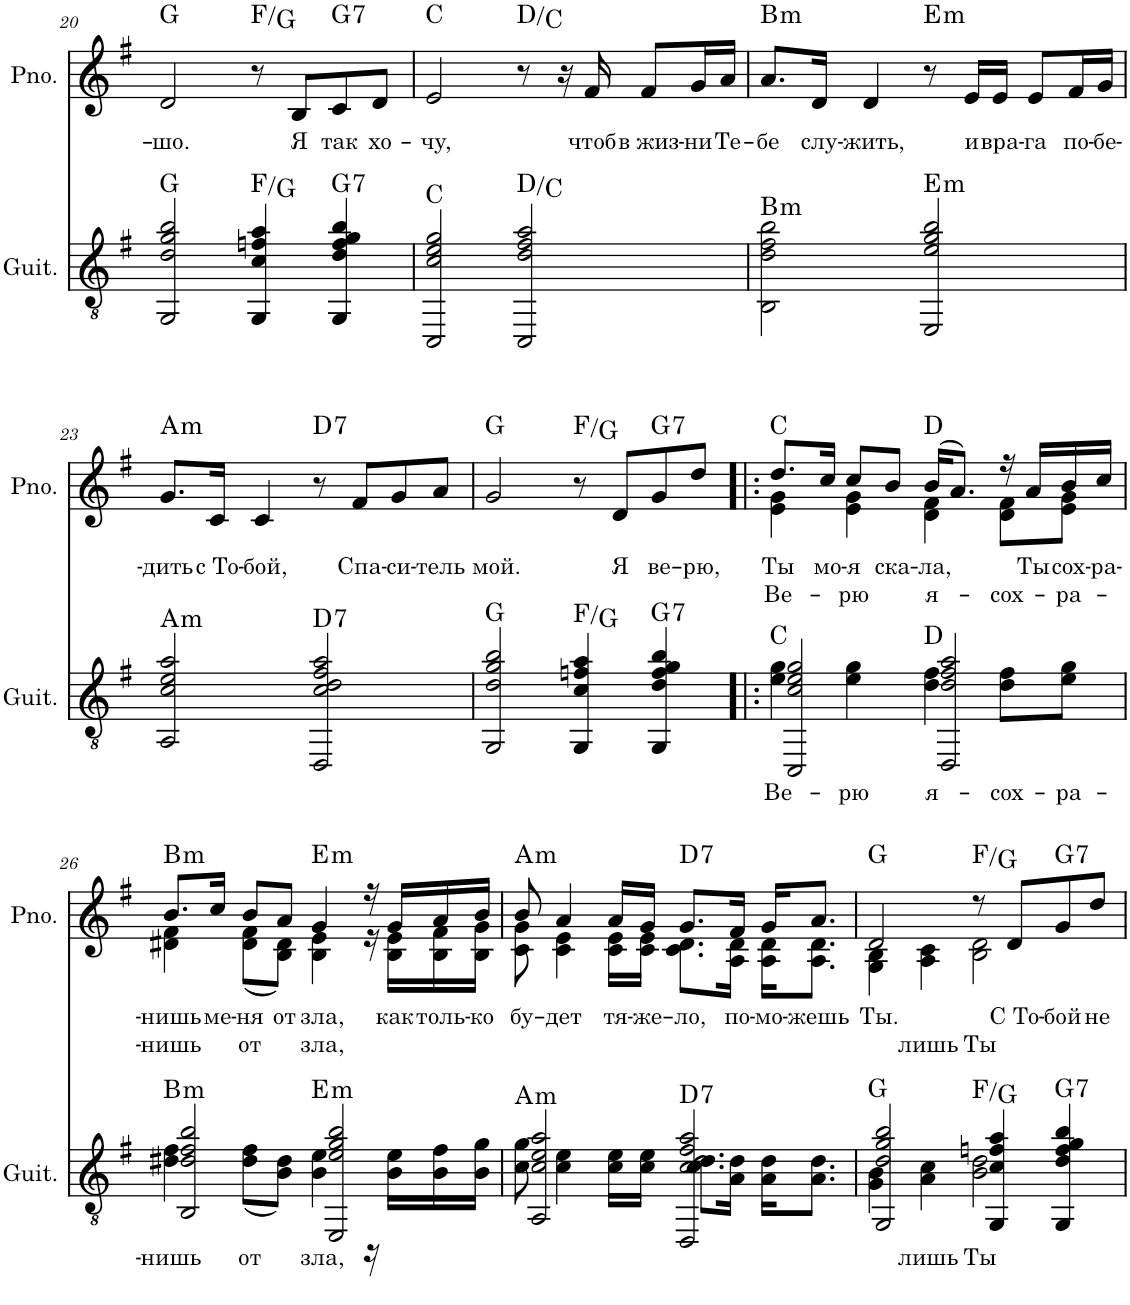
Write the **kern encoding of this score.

**kern	**text	**text	**harte	**kern	**text	**text	**harte
*part2	*part2	*part2	*part2	*part1	*part1	*part1	*part1
*staff2	*staff2	*staff2	*	*staff1	*staff1	*staff1	*
*I"Acoustic Guitar	*	*	*	*I"Piano	*	*	*
*I'Guit.	*	*	*	*I'Pno.	*	*	*
!!LO:PB:g=z
*clefGv2	*	*	*	*clefG2	*	*	*
*k[f#]	*	*	*	*k[f#]	*	*	*
*M4/4	*	*	*	*M4/4	*	*	*
=20	=20	=20	=20	=20	=20	=20	=20
!	!	!	!	!	!LO:LY:b	!	!
2GG/ 2d/ 2g/ 2b/	.	.	G:maj	2d/	-шо.	.	G:maj
4GG/ 4c/ 4fn/ 4a/	.	.	F:maj/2	8r	.	.	F:maj/2
!	!	!	!	!	!LO:LY:b	!	!
.	.	.	.	8B/L	Я	.	.
!	!	!	!LO:H:kt=7	!	!LO:LY:b	!	!LO:H:kt=7
4GG/ 4d/ 4f/ 4g/ 4b/	.	.	G:7	8c/	так	.	G:7
!	!	!	!	!	!LO:LY:b	!	!
.	.	.	.	8d/J	хо-	.	.
=21	=21	=21	=21	=21	=21	=21	=21
!	!	!	!	!	!LO:LY:b	!	!
2CC/ 2c/ 2e/ 2g/	.	.	C:maj	2e/	-чу,	.	C:maj
2CC/ 2d/ 2f#/ 2a/	.	.	D:maj/b7	8r	.	.	D:maj/b7
.	.	.	.	16r	.	.	.
!	!	!	!	!	!LO:LY:b	!	!
.	.	.	.	16f#/	чтоб	.	.
!	!	!	!	!	!LO:LY:b	!	!
.	.	.	.	8f#/L	в жиз-	.	.
!	!	!	!	!	!LO:LY:b	!	!
.	.	.	.	16g/L	-ни	.	.
!	!	!	!	!	!LO:LY:b	!	!
.	.	.	.	16a/JJ	Те-	.	.
=22	=22	=22	=22	=22	=22	=22	=22
!	!	!	!LO:H:kt=m	!	!LO:LY:b	!	!LO:H:kt=m
2BB\ 2d\ 2f#\ 2b\	.	.	B:min	8.a/L	-бе	.	B:min
!	!	!	!	!	!LO:LY:b	!	!
.	.	.	.	16d/Jk	слу-	.	.
!	!	!	!	!	!LO:LY:b	!	!
.	.	.	.	4d/	-жить,	.	.
!	!	!	!LO:H:kt=m	!	!	!	!LO:H:kt=m
2EE/ 2e/ 2g/ 2b/	.	.	E:min	8r	.	.	E:min
!	!	!	!	!	!LO:LY:b	!	!
.	.	.	.	16e/LL	и	.	.
!	!	!	!	!	!LO:LY:b	!	!
.	.	.	.	16e/JJ	вра-	.	.
!	!	!	!	!	!LO:LY:b	!	!
.	.	.	.	8e/L	-га	.	.
!	!	!	!	!	!LO:LY:b	!	!
.	.	.	.	16f#/L	по-	.	.
!	!	!	!	!	!LO:LY:b	!	!
.	.	.	.	16g/JJ	-бе-	.	.
!!LO:LB:g=z
=23	=23	=23	=23	=23	=23	=23	=23
!	!	!	!LO:H:kt=m	!	!LO:LY:b	!	!LO:H:kt=m
2AA/ 2c/ 2e/ 2a/	.	.	A:min	8.g/L	-дить	.	A:min
!	!	!	!	!	!LO:LY:b	!	!
.	.	.	.	16c/Jk	с То-	.	.
!	!	!	!	!	!LO:LY:b	!	!
.	.	.	.	4c/	-бой,	.	.
!	!	!	!LO:H:kt=7	!	!	!	!LO:H:kt=7
2DD/ 2c/ 2d/ 2f#/ 2a/	.	.	D:7	8r	.	.	D:7
!	!	!	!	!	!LO:LY:b	!	!
.	.	.	.	8f#/L	Спа-	.	.
!	!	!	!	!	!LO:LY:b	!	!
.	.	.	.	8g/	-си-	.	.
!	!	!	!	!	!LO:LY:b	!	!
.	.	.	.	8a/J	-тель	.	.
=24	=24	=24	=24	=24	=24	=24	=24
!	!	!	!	!	!LO:LY:b	!	!
2GG/ 2d/ 2g/ 2b/	.	.	G:maj	2g/	мой.	.	G:maj
4GG/ 4c/ 4fn/ 4a/	.	.	F:maj/2	8r	.	.	F:maj/2
!	!	!	!	!	!LO:LY:b	!	!
.	.	.	.	8d/L	Я	.	.
!	!	!	!LO:H:kt=7	!	!LO:LY:b	!	!LO:H:kt=7
4GG/ 4d/ 4f/ 4g/ 4b/	.	.	G:7	8g/	ве-	.	G:7
!	!	!	!	!	!LO:LY:b	!	!
.	.	.	.	8dd/J	-рю,	.	.
=25!|:	=25!|:	=25!|:	=25!|:	=25!|:	=25!|:	=25!|:	=25!|:
*^	*	*	*	*	*	*	*
!	!	!	!LO:LY:b	!	!	!LO:LY:b	!	!
*	*	*	*	*	*^	*	*	*
!	!	!	!	!	!	!	!	!LO:LY:b	!
2CC/ 2c/ 2e/ 2g/	4e\ 4g\	.	Ве-	C:maj	8.dd/L	4e\ 4g\	.	Ве-	C:maj
!	!	!	!	!	!	!	!LO:LY:b	!	!
.	.	.	.	.	16cc/Jk	.	мо-	.	.
!	!	!	!LO:LY:b	!	!	!	!LO:LY:b	!	!
!	!	!	!	!	!	!	!	!LO:LY:b	!
.	4e\ 4g\	.	-рю	.	8cc/L	4e\ 4g\	.	-рю	.
!	!	!	!	!	!	!	!LO:LY:b	!	!
.	.	.	.	.	8b/J	.	ска-	.	.
!	!	!	!LO:LY:b	!	!	!	!LO:LY:b	!	!
!	!	!	!	!	!	!	!	!LO:LY:b	!
2DD/ 2d/ 2f#/ 2a/	4d\ 4f#\	.	я-	D:maj	(16b/KL	4d\ 4f#\	.	я-	D:maj
.	.	.	.	.	8.a/J)	.	.	.	.
!	!	!	!LO:LY:b	!	!	!	!	!LO:LY:b	!
.	8d\ 8f#\L	.	-сох-	.	16r	8d\ 8f#\L	.	-сох-	.
!	!	!	!	!	!	!	!LO:LY:b	!	!
.	.	.	.	.	16a/LL	.	Ты	.	.
!	!	!	!LO:LY:b	!	!	!	!LO:LY:b	!	!
!	!	!	!	!	!	!	!	!LO:LY:b	!
.	8e\ 8g\J	.	-ра-	.	16b/	8e\ 8g\J	.	-ра-	.
!	!	!	!	!	!	!	!LO:LY:b	!	!
.	.	.	.	.	16cc/JJ	.	-ра-	.	.
!!LO:LB:g=z	!!
=26	=26	=26	=26	=26	=26	=26	=26	=26	=26
!	!	!	!LO:LY:b	!	!	!	!LO:LY:b	!	!
!	!	!	!	!LO:H:kt=m	!	!	!	!LO:LY:b	!LO:H:kt=m
2BB/ 2d/ 2f#/ 2b/	4d#X\ 4f#\	.	-нишь	B:min	8.b/L	4d#X\ 4f#\	.	-нишь	B:min
!	!	!	!	!	!	!	!LO:LY:b	!	!
.	.	.	.	.	16cc/Jk	.	ме-	.	.
!	!	!	!LO:LY:b	!	!	!	!LO:LY:b	!	!
!	!	!	!	!	!	!	!	!LO:LY:b	!
.	(8d#\ 8f#\L	.	от	.	8b/L	(8d#\ 8f#\L	.	от	.
!	!	!	!	!	!	!	!LO:LY:b	!	!
.	8B\ 8d#\J)	.	.	.	8a/J	8B\ 8d#\J)	от	.	.
!	!	!	!LO:LY:b	!	!	!	!LO:LY:b	!	!
!	!	!	!	!LO:H:kt=m	!	!	!	!LO:LY:b	!LO:H:kt=m
2EE/ 2e/ 2g/ 2b/	4B\ 4e\	.	зла,	E:min	4g/	4B\ 4e\	.	зла,	E:min
.	16r	.	.	.	16r	16r	.	.	.
!	!	!	!	!	!	!	!LO:LY:b	!	!
.	16B\ 16e\LL	.	.	.	16g/LL	16B\ 16e\LL	как	.	.
!	!	!	!	!	!	!	!LO:LY:b	!	!
.	16B\ 16f#\	.	.	.	16a/	16B\ 16f#\	толь-	.	.
!	!	!	!	!	!	!	!LO:LY:b	!	!
.	16B\ 16g\JJ	.	.	.	16b/JJ	16B\ 16g\JJ	-ко	.	.
=27	=27	=27	=27	=27	=27	=27	=27	=27	=27
!	!	!	!	!LO:H:kt=m	!	!	!LO:LY:b	!	!LO:H:kt=m
2AA/ 2c/ 2e/ 2a/	8c\ 8g\	.	.	A:min	8b/	8c\ 8g\	бу-	.	A:min
!	!	!	!	!	!	!	!LO:LY:b	!	!
.	4c\ 4e\	.	.	.	4a/	4c\ 4e\	-дет	.	.
!	!	!	!	!	!	!	!LO:LY:b	!	!
.	16c\ 16e\LL	.	.	.	16a/LL	16c\ 16e\LL	тя-	.	.
!	!	!	!	!	!	!	!LO:LY:b	!	!
.	16c\ 16e\JJ	.	.	.	16g/JJ	16c\ 16e\JJ	-же-	.	.
!	!	!	!	!LO:H:kt=7	!	!	!LO:LY:b	!	!LO:H:kt=7
2DD/ 2c/ 2d/ 2f#/ 2a/	8.c\ 8.d\L	.	.	D:7	8.g/L	8.c\ 8.d\L	-ло,	.	D:7
!	!	!	!	!	!	!	!LO:LY:b	!	!
.	16A\ 16d\Jk	.	.	.	16f#/Jk	16A\ 16d\Jk	по-	.	.
!	!	!	!	!	!	!	!LO:LY:b	!	!
.	16A\ 16d\KL	.	.	.	16g/KL	16A\ 16d\KL	-мо-	.	.
!	!	!	!	!	!	!	!LO:LY:b	!	!
.	8.A\ 8.d\J	.	.	.	8.a/J	8.A\ 8.d\J	-жешь	.	.
=28	=28	=28	=28	=28	=28	=28	=28	=28	=28
!	!	!	!	!	!	!	!LO:LY:b	!	!
2GG/ 2d/ 2g/ 2b/	4G\ 4B\	.	.	G:maj	2d/	4G\ 4B\	Ты.	.	G:maj
!	!	!	!LO:LY:b	!	!	!	!	!LO:LY:b	!
.	4A\ 4c\	.	лишь	.	.	4A\ 4c\	.	лишь	.
!	!	!	!LO:LY:b	!	!	!	!	!LO:LY:b	!
4GG/ 4c/ 4fn/ 4a/	2B\ 2d\	.	Ты	F:maj/2	8r	2B\ 2d\	.	Ты	F:maj/2
!	!	!	!	!	!	!	!LO:LY:b	!	!
.	.	.	.	.	8d/L	.	С То-	.	.
!	!	!	!	!LO:H:kt=7	!	!	!LO:LY:b	!	!LO:H:kt=7
4GG/ 4d/ 4f/ 4g/ 4b/	.	.	.	G:7	8g/	.	-бой	.	G:7
!	!	!	!	!	!	!	!LO:LY:b	!	!
.	.	.	.	.	8dd/J	.	не	.	.
*v	*v	*	*	*	*	*	*	*	*
*	*	*	*	*v	*v	*	*	*
=	=	=	=	=	=	=	=
*-	*-	*-	*-	*-	*-	*-	*-
